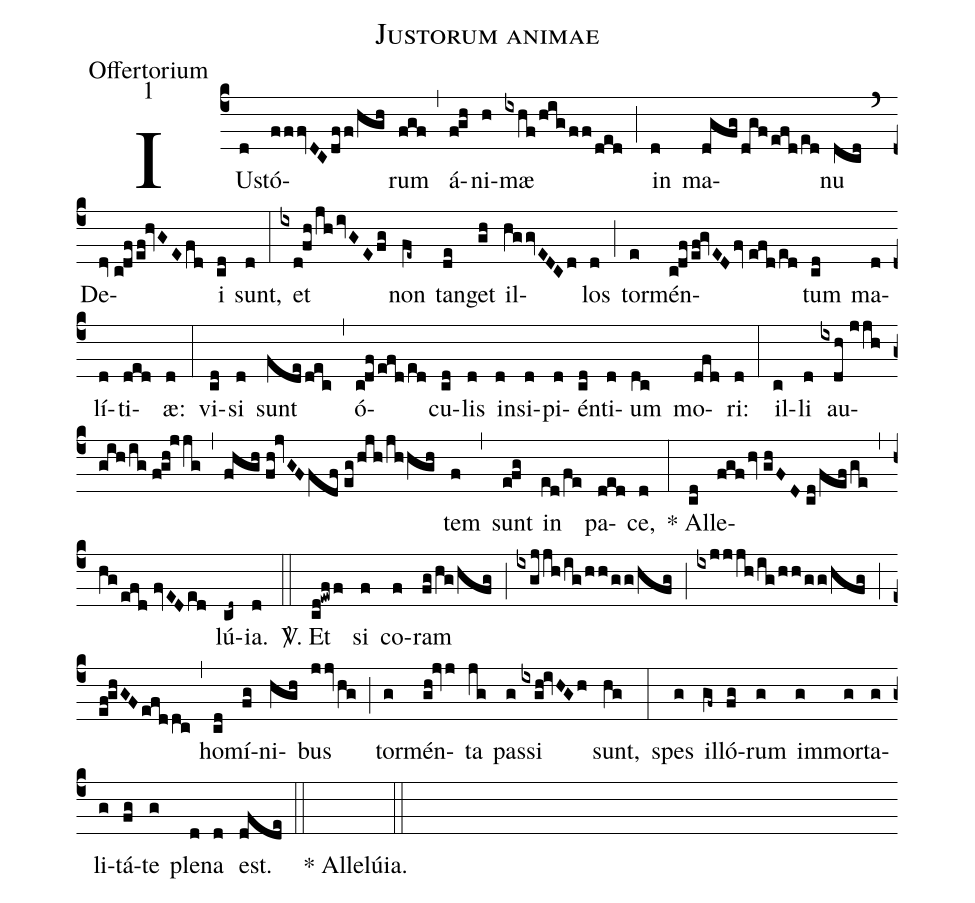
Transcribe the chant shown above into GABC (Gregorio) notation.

name:Justorum animae;
office-part:Offertorium;
mode:1;
%%
(c4)IU(d)stó(fffvDCdff/hgh)rum(fgf) (,) á(fgh)ni(h)mæ(ixhf/higff/ded) (;) in(d) ma(dgfg/dgf/efd/ed)nu(dcd) (`) De(dv//cdf/ef!hvGEfd)i(cd) sunt,(d) (:) et(ixd!fh/jh/ivGEfg) non(fe~) tan(de)get(gh) il(hggvEDCd)los(d) (;) tor(e)mén(cdf/ef!gvEDfv//efd/ed)tum(cd) ma(d)lí(d)ti(ded)æ:(d) (:) vi(cd)si(d) sunt(fde/dec) (,) ó(cdf/efd/ed)cu(cd)lis(d) in(d)si(d)pi(d)én(cd)ti(d)um(dc) mo(dfd)ri:(d) (:) il(c)li(d) au(ixdh//jjh//gih/ig//fgh!jjg)(,)(fhgh//fh!jvGFfdf///eg/hjh/jhhgh)tem(f) (,) sunt(efg) in(ed/fe) pa(ded)ce,(d) (:)* Al(cd)le(fgf/hv//ghFD///cd/fef/ge)(,)(hg/efd//fvEDed)lú(cd~)ia.(d) (::) <sp>V/</sp>. Et(cd!ewff) si(f) co(f)ram(fg/hg/hfg) (;) (ixgjjh/ig/hh/gg/hfg) (;) (ixjjjh/ig/hh/gg/hfg) (;) (ef!ghGFefddc) (,) ho(cd)mí(fg)ni(hgh)bus(jjvhg) (;) tor(g)mén(gh!jvj)ta(jg) pas(g)si(ixgh!ivHGh) sunt,(hg) (:) spes(g) il(gf~)ló(fg)rum(g) im(g)mor(g)ta(g)li(g)tá(fg)te(g) ple(d)na(d) est.(dfde) (::) ()* Allelúia.() (::)
